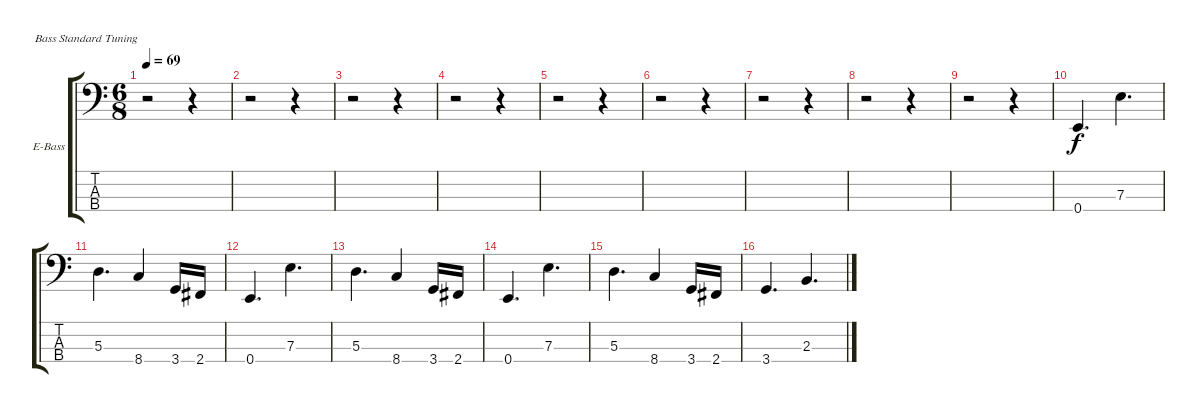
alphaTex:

\defaultSystemsLayout 4
\bracketExtendMode groupsimilarinstruments
\firstSystemTrackNameOrientation horizontal
\otherSystemsTrackNameOrientation horizontal
\track ("Бас" "E-Bass") {instrument electricbassfinger}
\staff {score tabs}
\tuning (G2 D2 A1 E1)
\ts (6 8)
\tempo 69
\clef f4
\ks c
r.2{dy f} r.4 |
r.2 r.4 |
r.2 r.4 |
r.2 r.4 |
r.2 r.4 |
r.2 r.4 |
r.2 r.4 |
r.2 r.4 |
r.2 r.4 |
0.4.4{d} 7.3.4{d} |
5.3.4{d} 8.4.4 3.4.16 2.4.16 |
0.4.4{d} 7.3.4{d} |
5.3.4{d} 8.4.4 3.4.16 2.4.16 |
0.4.4{d} 7.3.4{d} |
5.3.4{d} 8.4.4 3.4.16 2.4.16 |
3.4.4{d} 2.3.4{d}
